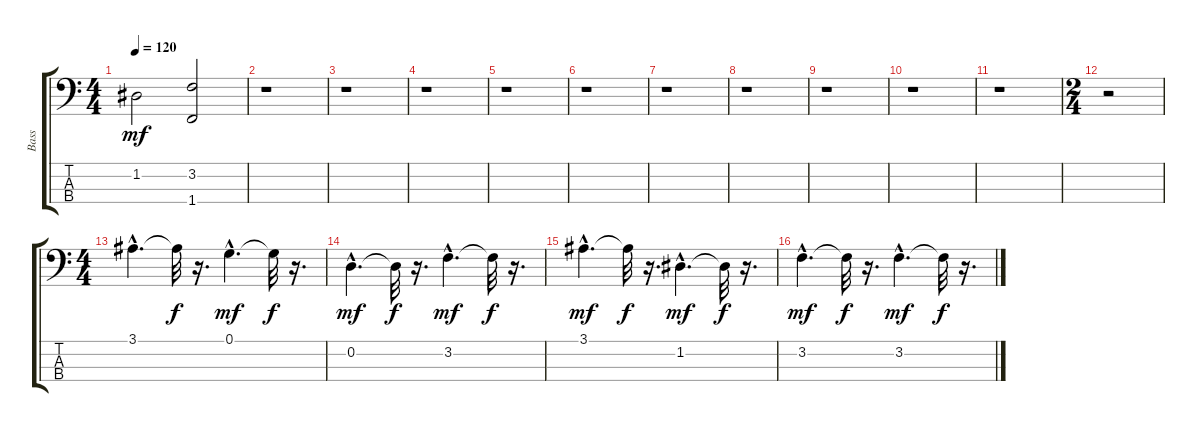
\track ("Bass" "Bass") {instrument acousticbass}
\staff {score tabs}
\tuning (G2 D2 A1 E1) {hide}
\ts (4 4)
\tempo 120
\clef f4
\ks c
1.2.2{dy mf} (3.2 1.4).2 |
r.1 |
r.1 |
r.1 |
r.1 |
r.1 |
r.1 |
r.1 |
r.1 |
r.1 |
r.1 |
\ts (2 4)
r.2 |
\ts (4 4)
3.1{hac}.4{d} 3.1{t}.32{dy f} r.16{d} 0.1{hac}.4{d dy mf} 0.1{t}.32{dy f} r.16{d} |
0.2{hac}.4{d dy mf} 0.2{t}.32{dy f} r.16{d} 3.2{hac}.4{d dy mf} 3.2{t}.32{dy f} r.16{d} |
3.1{hac}.4{d dy mf} 3.1{t}.32{dy f} r.16{d} 1.2{hac}.4{d dy mf} 1.2{t}.32{dy f} r.16{d} |
3.2{hac}.4{d dy mf} 3.2{t}.32{dy f} r.16{d} 3.2{hac}.4{d dy mf} 3.2{t}.32{dy f} r.16{d}
